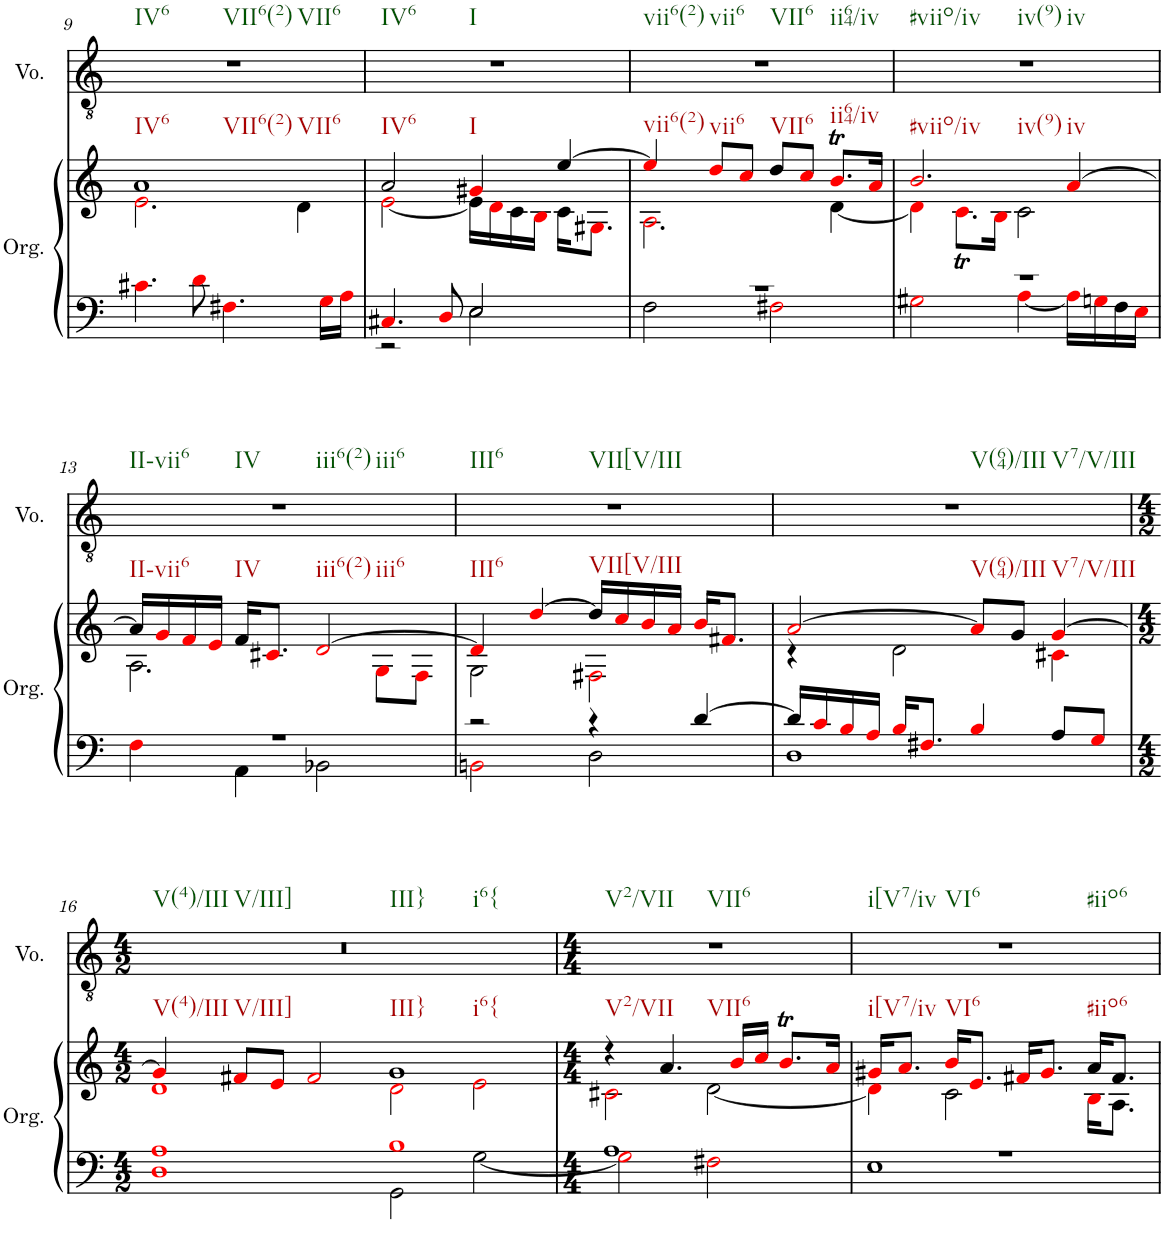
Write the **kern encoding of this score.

**kern	**kern	**kern
*part2	*part2	*part1
*staff3	*staff2	*staff1
*I"Organ	*	*I"Voice
*I'Org.	*	*I'Vo.
!!LO:PB:g=z
*clefF4	*clefG2	*clefGv2
*k[]	*k[]	*k[]
*M2/2	*M2/2	*M2/2
=9	=9	=9
*	*^	*
!	!	!	!LO:TX:b:t=IV6
!	!	!	!LO:TX:b:t=VII6(2)
!	!	!	!LO:TX:b:t=VII6
!	!LO:TX:b:t=IV6	!	!
!	!LO:TX:b:t=VII6(2)	!	!
!	!LO:TX:b:t=VII6	!	!
4.c#Xi\	1a	2.ei\	1r
8di\	.	.	.
4.F#Xi\	.	.	.
.	.	4d\	.
16Gi\LL	.	.	.
16Ai\JJ	.	.	.
=10	=10	=10	=10
*^	*	*	*
!	!	!	!	!LO:TX:b:t=IV6
!	!	!	!	!LO:TX:b:t=I
!	!	!LO:TX:b:t=IV6	!	!
4.C#Xi/	2r	2a/	[2ei\	1r
8Di/	.	.	.	.
!	!	!LO:TX:b:t=I	!	!
2E/	2E\	4g#Xi/	16e\LL]	.
.	.	.	16di\	.
.	.	.	16c\	.
.	.	.	16Bi\JJ	.
.	.	[4ee/	16c\KL	.
.	.	.	8.G#Xi\J	.
=11	=11	=11	=11	=11
!	!	!	!	!LO:TX:b:t=vii6(2)
!	!	!	!	!LO:TX:b:t=vii6
!	!	!	!	!LO:TX:b:t=VII6
!	!	!	!	!LO:TX:b:t=ii64/iv
!	!	!LO:TX:b:t=vii6(2)	!	!
1r	2F\	4eei/]	2.Ai\	1r
!	!	!LO:TX:b:t=vii6	!	!
.	.	8ddi/L	.	.
.	.	8cci/J	.	.
!	!	!LO:TX:b:t=VII6	!	!
.	2F#Xi\	8dd/L	.	.
.	.	8cci/J	.	.
!	!	!LO:TX:b:t=ii64/iv	!	!
.	.	8.bti/L	[4d\	.
.	.	16ai/Jk	.	.
=12	=12	=12	=12	=12
!	!	!	!	!LO:TX:b:t=#viio/iv
!	!	!	!	!LO:TX:b:t=iv(9)
!	!	!	!	!LO:TX:b:t=iv
!	!	!LO:TX:b:t=#viio/iv	!	!
!	!	!LO:TX:b:t=iv(9)	!	!
1r	2G#Xi\	2.bi/	4di\]	1r
.	.	.	8.cTi\L	.
.	.	.	16Bi\Jk	.
.	[4Ai\	.	2c\	.
!	!	!LO:TX:b:t=iv	!	!
.	16Ai\LL]	[4ai/	.	.
.	16Gni\	.	.	.
.	16F\	.	.	.
.	16Ei\JJ	.	.	.
!!LO:LB:g=z
=13	=13	=13	=13	=13
!	!	!	!	!LO:TX:b:t=II-vii6
!	!	!	!	!LO:TX:b:t=IV
!	!	!	!	!LO:TX:b:t=iii6(2)
!	!	!	!	!LO:TX:b:t=iii6
!	!	!LO:TX:b:t=II-vii6	!	!
1r	4Fi\	16a/LL]	2.A\	1r
.	.	16gi/	.	.
.	.	16fi/	.	.
.	.	16ei/JJ	.	.
!	!	!LO:TX:b:t=IV	!	!
.	4AA\	16f/KL	.	.
.	.	8.c#Xi/J	.	.
!	!	!LO:TX:b:t=iii6(2)	!	!
!	!	!LO:TX:b:t=iii6	!	!
.	2BB-X\	[2di/	.	.
.	.	.	8Gi\L	.
.	.	.	8Fi\J	.
=14	=14	=14	=14	=14
!	!	!	!	!LO:TX:b:t=III6
!	!	!	!	!LO:TX:b:t=VII[V/III
!	!	!LO:TX:b:t=III6	!	!
2r	2BBni\	4di/]	2G\	1r
.	.	[4ddi/	.	.
!	!	!LO:TX:b:t=VII[V/III	!	!
4r	2D\	16dd/LL]	2F#Xi\	.
.	.	16cci/	.	.
.	.	16bi/	.	.
.	.	16ai/JJ	.	.
[4d/	.	16bi/KL	.	.
.	.	8.f#Xi/J	.	.
=15	=15	=15	=15	=15
!	!	!	!	!LO:TX:b:t=V(64)/III
!	!	!	!	!LO:TX:b:t=V7/V/III
16d/LL]	1D	[2ai/	4r	1r
16ci/	.	.	.	.
16Bi/	.	.	.	.
16Ai/JJ	.	.	.	.
16Bi/KL	.	.	2d\	.
8.F#Xi/J	.	.	.	.
!	!	!LO:TX:b:t=V(64)/III	!	!
4Bi/	.	8ai/L]	.	.
.	.	8g/J	.	.
!	!	!LO:TX:b:t=V7/V/III	!	!
8A/L	.	[4gi/	4c#Xi\	.
8Gi/J	.	.	.	.
!!LO:LB:g=z
=16	=16	=16	=16	=16
*M4/2	*	*M4/2	*	*M4/2
!	!	!	!	!LO:TX:b:t=V(4)/III
!	!	!	!	!LO:TX:b:t=V/III]
!	!	!	!	!LO:TX:b:t=III}
!	!	!	!	!LO:TX:b:t=i6{
!	!	!LO:TX:b:t=V(4)/III	!	!
1Ai	1Di	4gi/]	1di	0r
!	!	!LO:TX:b:t=V/III]	!	!
.	.	8f#Xi/L	.	.
.	.	8ei/J	.	.
.	.	2f#i/	.	.
!	!	!LO:TX:b:t=III}	!	!
!	!	!LO:TX:b:t=i6{	!	!
1Bi	2GG\	1g	2di\	.
.	[2G\	.	2ei\	.
=17	=17	=17	=17	=17
*M4/4	*	*M4/4	*	*M4/4
!	!	!	!	!LO:TX:b:t=V2/VII
!	!	!	!	!LO:TX:b:t=VII6
!	!	!LO:TX:b:t=V2/VII	!	!
1A	2Gi\]	4r	2c#Xi\	1r
!	!	!LO:TX:b:t=VII6	!	!
.	.	4.a/	.	.
.	2F#Xi\	.	[2d\	.
.	.	16bi/LL	.	.
.	.	16cci/JJ	.	.
.	.	8.bti/L	.	.
.	.	16ai/Jk	.	.
=18	=18	=18	=18	=18
!	!	!	!	!LO:TX:b:t=i[V7/iv
!	!	!	!	!LO:TX:b:t=VI6
!	!	!	!	!LO:TX:b:t=#iio6
!	!	!LO:TX:b:t=i[V7/iv	!	!
1r	1E	16g#Xi/KL	4di\]	1r
.	.	8.ai/J	.	.
!	!	!LO:TX:b:t=VI6	!	!
.	.	16bi/KL	2c\	.
.	.	8.ei/J	.	.
.	.	16f#Xi/KL	.	.
.	.	8.g#i/J	.	.
!	!	!LO:TX:b:t=#iio6	!	!
.	.	16a/KL	16Bi\KL	.
.	.	8.f#/J	8.A\J	.
*v	*v	*	*	*
*	*v	*v	*
=	=	=
*-	*-	*-
